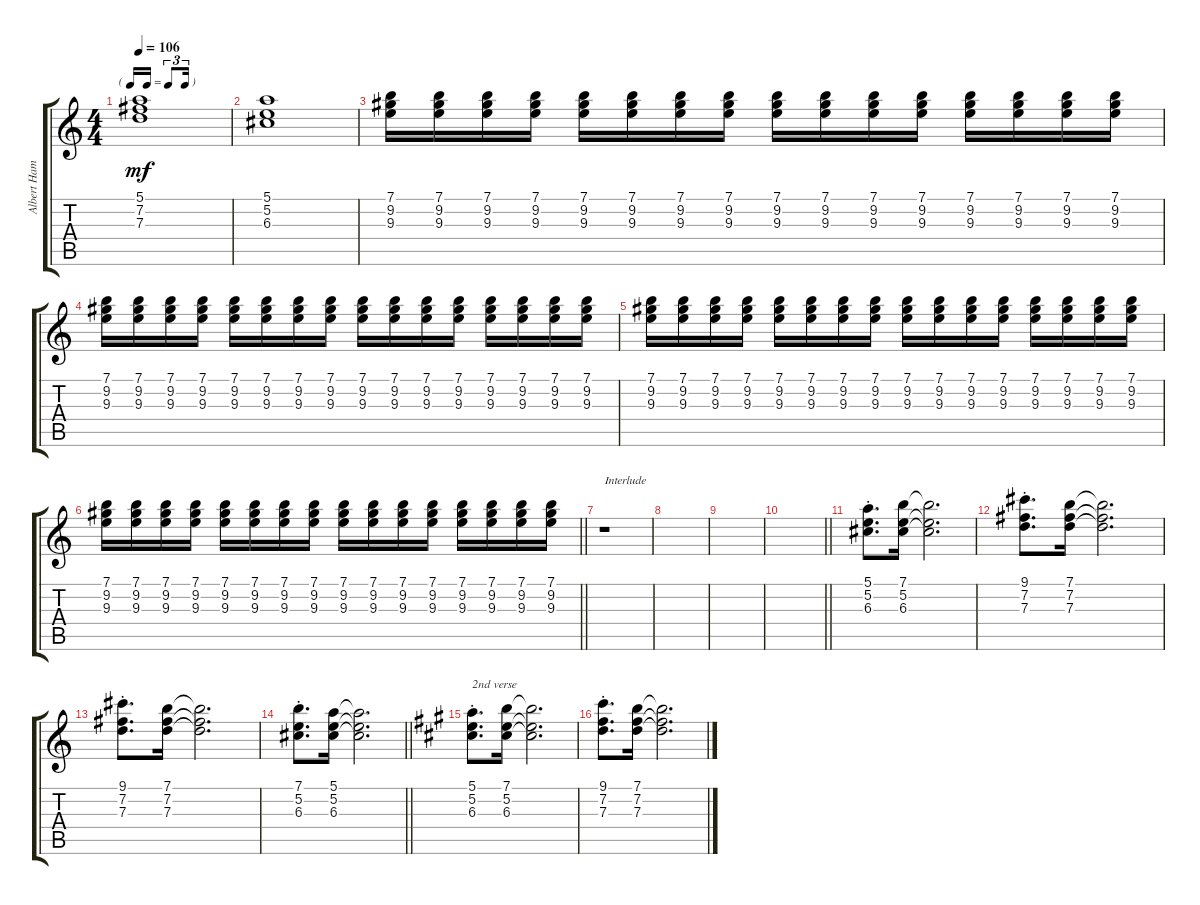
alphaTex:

\track ("Albert Hammond Jr." "Albert Ham") {instrument electricguitarclean}
\staff {score tabs}
\tuning (E4 B3 G3 D3 A2 E2) {hide}
\ts (4 4)
\tf triplet16th
\tempo 106
\clef g2
\ks c
(5.1 7.2 7.3).1{dy mf} |
(5.1 5.2 6.3).1 |
(7.1 9.2 9.3).16 (7.1 9.2 9.3).16 (7.1 9.2 9.3).16 (7.1 9.2 9.3).16 (7.1 9.2 9.3).16 (7.1 9.2 9.3).16 (7.1 9.2 9.3).16 (7.1 9.2 9.3).16 (7.1 9.2 9.3).16 (7.1 9.2 9.3).16 (7.1 9.2 9.3).16 (7.1 9.2 9.3).16 (7.1 9.2 9.3).16 (7.1 9.2 9.3).16 (7.1 9.2 9.3).16 (7.1 9.2 9.3).16 |
(7.1 9.2 9.3).16 (7.1 9.2 9.3).16 (7.1 9.2 9.3).16 (7.1 9.2 9.3).16 (7.1 9.2 9.3).16 (7.1 9.2 9.3).16 (7.1 9.2 9.3).16 (7.1 9.2 9.3).16 (7.1 9.2 9.3).16 (7.1 9.2 9.3).16 (7.1 9.2 9.3).16 (7.1 9.2 9.3).16 (7.1 9.2 9.3).16 (7.1 9.2 9.3).16 (7.1 9.2 9.3).16 (7.1 9.2 9.3).16 |
(7.1 9.2 9.3).16 (7.1 9.2 9.3).16 (7.1 9.2 9.3).16 (7.1 9.2 9.3).16 (7.1 9.2 9.3).16 (7.1 9.2 9.3).16 (7.1 9.2 9.3).16 (7.1 9.2 9.3).16 (7.1 9.2 9.3).16 (7.1 9.2 9.3).16 (7.1 9.2 9.3).16 (7.1 9.2 9.3).16 (7.1 9.2 9.3).16 (7.1 9.2 9.3).16 (7.1 9.2 9.3).16 (7.1 9.2 9.3).16 |
\barLineRight lightlight
(7.1 9.2 9.3).16 (7.1 9.2 9.3).16 (7.1 9.2 9.3).16 (7.1 9.2 9.3).16 (7.1 9.2 9.3).16 (7.1 9.2 9.3).16 (7.1 9.2 9.3).16 (7.1 9.2 9.3).16 (7.1 9.2 9.3).16 (7.1 9.2 9.3).16 (7.1 9.2 9.3).16 (7.1 9.2 9.3).16 (7.1 9.2 9.3).16 (7.1 9.2 9.3).16 (7.1 9.2 9.3).16 (7.1 9.2 9.3).16 |
r.1{txt "Interlude"} |
|
|
\barLineRight lightlight
|
(5.1{st} 5.2{st} 6.3{st}).8{d} (7.1 5.2 6.3).16 (7.1{t} 5.2{t} 6.3{t}).2{d} |
(9.1{st} 7.2{st} 7.3{st}).8{d} (7.1 7.2 7.3).16 (7.1{t} 7.2{t} 7.3{t}).2{d} |
(9.1{st} 7.2{st} 7.3{st}).8{d} (7.1 7.2 7.3).16 (7.1{t} 7.2{t} 7.3{t}).2{d} |
\barLineRight lightlight
(7.1{st} 5.2{st} 6.3{st}).8{d} (5.1 5.2 6.3).16 (5.1{t} 5.2{t} 6.3{t}).2{d} |
\ks a
(5.1{st} 5.2{st} 6.3{st}).8{d txt "2nd verse"} (7.1 5.2 6.3).16 (7.1{t} 5.2{t} 6.3{t}).2{d} |
(9.1{st} 7.2{st} 7.3{st}).8{d} (7.1 7.2 7.3).16 (7.1{t} 7.2{t} 7.3{t}).2{d}
